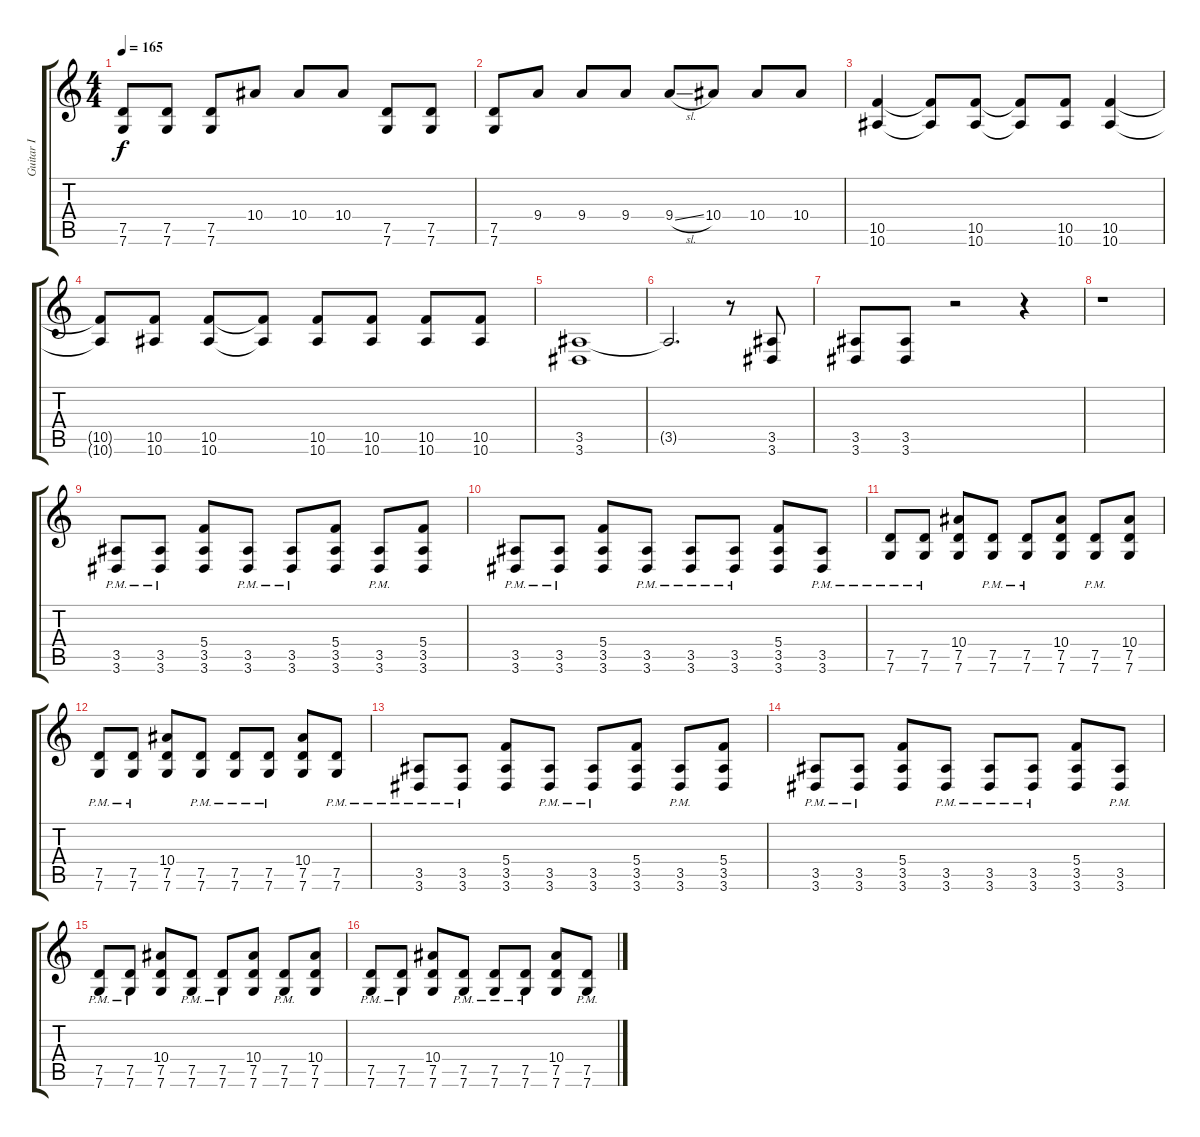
\track ("Guitar I" "Guitar I") {instrument distortionguitar}
\staff {score tabs}
\tuning (D4 A3 F3 C3 G2 C2) {hide}
\ts (4 4)
\tempo 165
\clef g2
\ks c
(7.5 7.6).8{dy f} (7.5 7.6).8 (7.5 7.6).8 10.4.8 10.4.8 10.4.8 (7.5 7.6).8 (7.5 7.6).8 |
(7.5 7.6).8 9.4.8 9.4.8 9.4.8 9.4{sl}.8 10.4.8 10.4.8 10.4.8 |
(10.5 10.6).4 (10.5{t} 10.6{t}).8 (10.5 10.6).8 (10.5{t} 10.6{t}).8 (10.5 10.6).8 (10.5 10.6).4 |
(10.5{t} 10.6{t}).8 (10.5 10.6).8 (10.5 10.6).8 (10.5{t} 10.6{t}).8 (10.5 10.6).8 (10.5 10.6).8 (10.5 10.6).8 (10.5 10.6).8 |
(3.5 3.6).1 |
3.5{t}.2{d} r.8 (3.5 3.6).8 |
(3.5 3.6).8 (3.5 3.6).8 r.2 r.4 |
r.1 |
(3.5 3.6{pm}).8 (3.5 3.6{pm}).8 (5.4 3.5 3.6).8 (3.5 3.6{pm}).8 (3.5 3.6{pm}).8 (5.4 3.5 3.6).8 (3.5 3.6{pm}).8 (5.4 3.5 3.6).8 |
(3.5 3.6{pm}).8 (3.5 3.6{pm}).8 (5.4 3.5 3.6).8 (3.5 3.6{pm}).8 (3.5 3.6{pm}).8 (3.5 3.6{pm}).8 (5.4 3.5 3.6).8 (3.5{pm} 3.6).8 |
(7.5 7.6{pm}).8 (7.5 7.6{pm}).8 (10.4 7.5 7.6).8 (7.5 7.6{pm}).8 (7.5 7.6{pm}).8 (10.4 7.5 7.6).8 (7.5 7.6{pm}).8 (10.4 7.5 7.6).8 |
(7.5 7.6{pm}).8 (7.5 7.6{pm}).8 (10.4 7.5 7.6).8 (7.5 7.6{pm}).8 (7.5 7.6{pm}).8 (7.5{pm} 7.6).8 (10.4 7.5 7.6).8 (7.5{pm} 7.6).8 |
(3.5 3.6{pm}).8 (3.5 3.6{pm}).8 (5.4 3.5 3.6).8 (3.5 3.6{pm}).8 (3.5 3.6{pm}).8 (5.4 3.5 3.6).8 (3.5 3.6{pm}).8 (5.4 3.5 3.6).8 |
(3.5 3.6{pm}).8 (3.5 3.6{pm}).8 (5.4 3.5 3.6).8 (3.5 3.6{pm}).8 (3.5 3.6{pm}).8 (3.5 3.6{pm}).8 (5.4 3.5 3.6).8 (3.5{pm} 3.6).8 |
(7.5 7.6{pm}).8 (7.5 7.6{pm}).8 (10.4 7.5 7.6).8 (7.5 7.6{pm}).8 (7.5 7.6{pm}).8 (10.4 7.5 7.6).8 (7.5 7.6{pm}).8 (10.4 7.5 7.6).8 |
(7.5 7.6{pm}).8 (7.5 7.6{pm}).8 (10.4 7.5 7.6).8 (7.5 7.6{pm}).8 (7.5 7.6{pm}).8 (7.5{pm} 7.6).8 (10.4 7.5 7.6).8 (7.5{pm} 7.6).8
